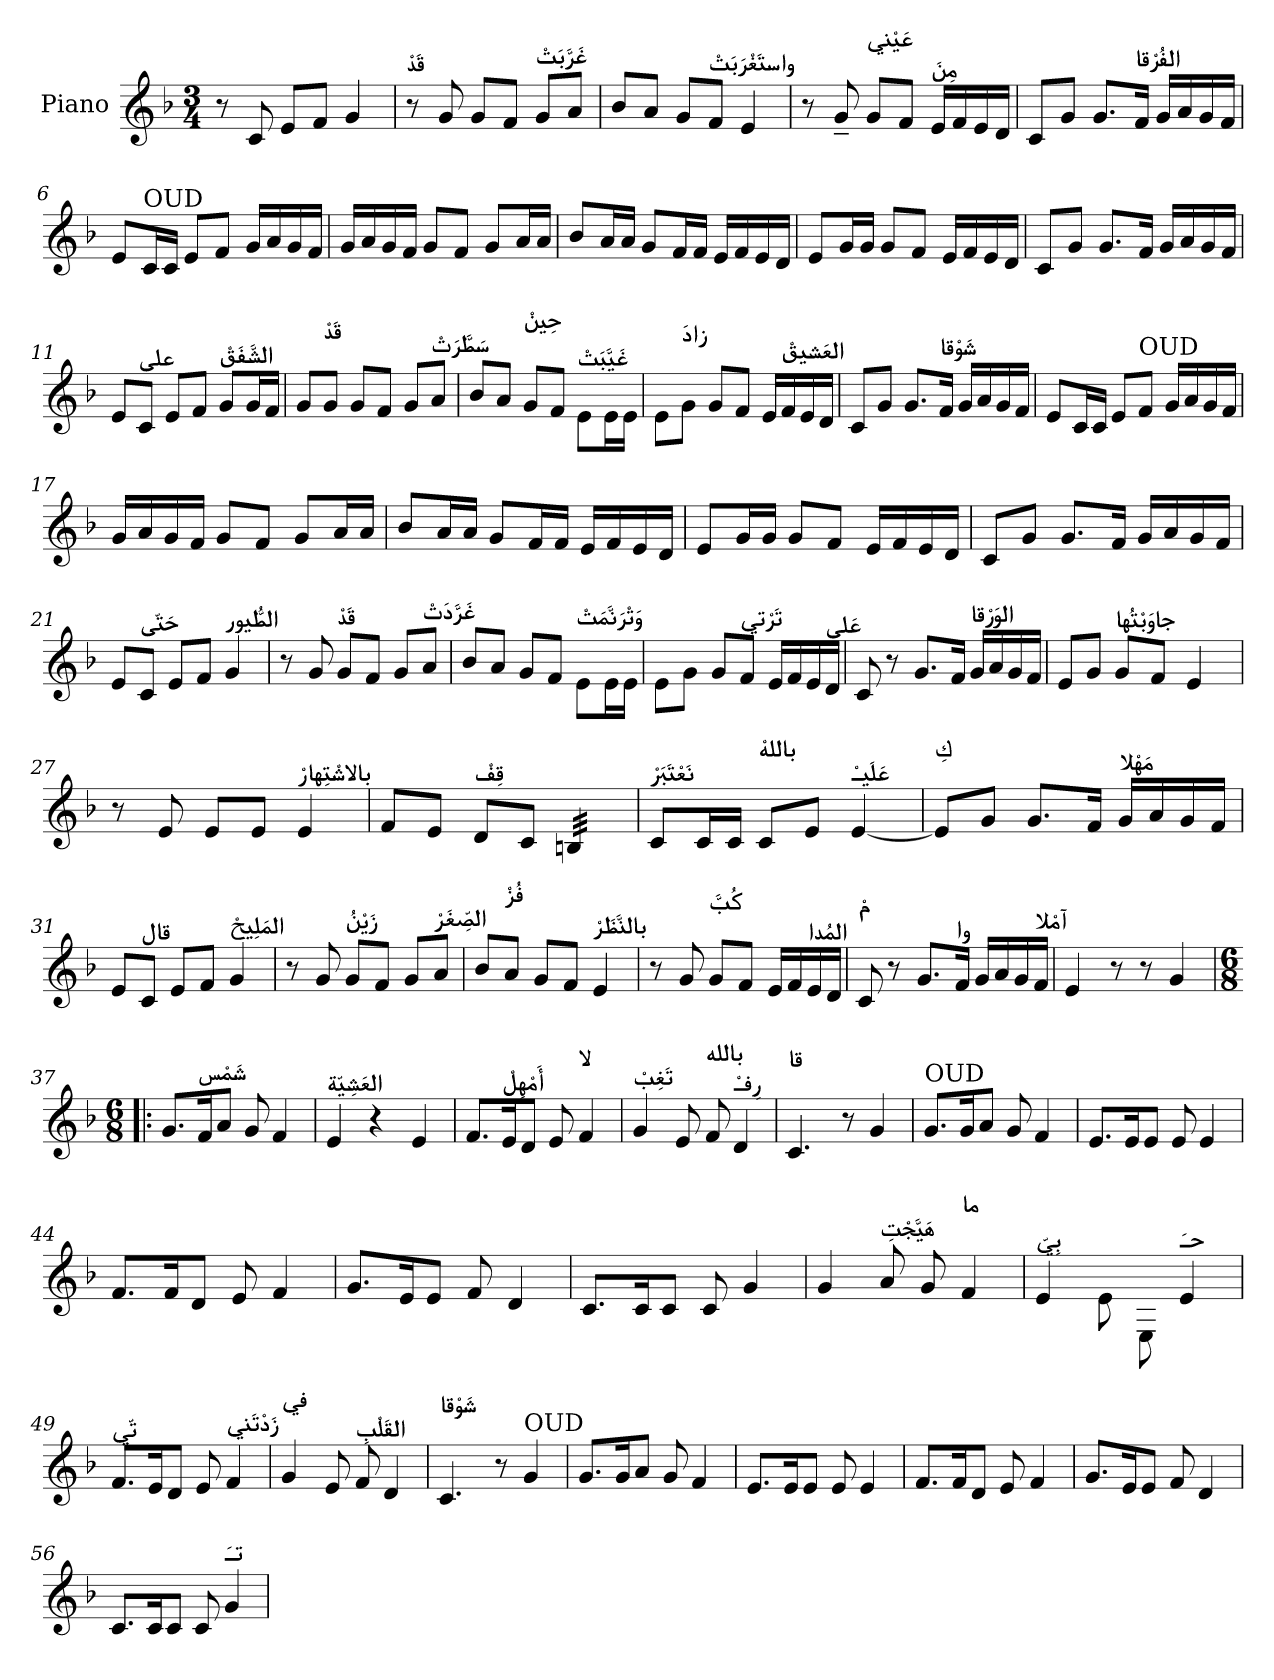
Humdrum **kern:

**kern
*part1
*staff1
*I"Piano
*I'Pno.
*clefG2
*k[b-]
*M3/4
*MM66
=1
8r
8c/
8e/L
8f/J
4g/
=2
*MM60
!LO:TX:a:t=قَدْ
8r
8g/
8g/L
8f/J
!LO:TX:a:t=غَرَّبَتْ
8g/L
8a/J
=3
8b-/L
8a/J
8g/L
!LO:TX:a:t=واستَغْرَبَتْ
8f/J
4e/
=4
8r
8g~/
!LO:TX:a:t=عَيْني
8g/L
8f/J
!LO:TX:a:t=مِنَ
16e/LL
16f/
16e/
16d/JJ
=5
8c/L
8g/J
8.g/L
!LO:TX:a:t=الفُرْقا
16f/Jk
16g/LL
16a/
16g/
16f/JJ
=6
8e/L
!LO:TX:a:t=OUD
16c/L
16c/JJ
8e/L
8f/J
16g/LL
16a/
16g/
16f/JJ
!!LO:LB:g=z
=7
16g/LL
16a/
16g/
16f/JJ
8g/L
8f/J
8g/L
16a/L
16a/JJ
=8
8b-/L
16a/L
16a/JJ
8g/L
16f/L
16f/JJ
16e/LL
16f/
16e/
16d/JJ
=9
8e/L
16g/L
16g/JJ
8g/L
8f/J
16e/LL
16f/
16e/
16d/JJ
=10
8c/L
8g/J
8.g/L
16f/Jk
16g/LL
16a/
16g/
16f/JJ
=11
8e/L
!LO:TX:a:t=على
8c/J
8e/L
8f/J
!LO:TX:a:t=الشَّفَقْ
8g/L
16g/L
16f/JJ
!!LO:LB:g=z
=12
8g/L
!LO:TX:a:t=قَدْ
8g/J
8g/L
8f/J
8g/L
!LO:TX:a:t=سَطَّرَتْ
8a/J
=13
8b-/L
8a/J
!LO:TX:a:t=حِينْ
8g/L
8f/J
!LO:TX:a:t=غَيَّبَتْ
8e\L
16e\L
16e\JJ
=14
8e\L
!LO:TX:a:t=زادَ
8g\J
8g/L
8f/J
16e/LL
!LO:TX:a:t=العَشيقْ
16f/
16e/
16d/JJ
=15
8c/L
8g/J
8.g/L
!LO:TX:a:t=شَوْقا
16f/Jk
16g/LL
16a/
16g/
16f/JJ
=16
8e/L
16c/L
16c/JJ
8e/L
!LO:TX:a:t=OUD
8f/J
16g/LL
16a/
16g/
16f/JJ
!!LO:LB:g=z
=17
16g/LL
16a/
16g/
16f/JJ
8g/L
8f/J
8g/L
16a/L
16a/JJ
=18
8b-/L
16a/L
16a/JJ
8g/L
16f/L
16f/JJ
16e/LL
16f/
16e/
16d/JJ
=19
8e/L
16g/L
16g/JJ
8g/L
8f/J
16e/LL
16f/
16e/
16d/JJ
=20
8c/L
8g/J
8.g/L
16f/Jk
16g/LL
16a/
16g/
16f/JJ
=21
8e/L
!LO:TX:a:t=حَتّى
8c/J
8e/L
8f/J
!LO:TX:a:t=الطُّيور
4g/
!!LO:LB:g=z
=22
8r
8g/
!LO:TX:a:t=قَدْ
8g/L
8f/J
8g/L
!LO:TX:a:t=غَرَّدَتْ
8a/J
=23
8b-/L
8a/J
8g/L
8f/J
!LO:TX:a:t=وَتْرَنَّمَتْ
8e\L
16e\L
16e\JJ
=24
8e\L
8g\J
8g/L
!LO:TX:a:t=تَرْتي
8f/J
16e/LL
16f/
16e/
!LO:TX:a:t=عَلى
16d/JJ
=25
8c/
8r
8.g/L
16f/Jk
!LO:TX:a:t=الوَرْقا
16g/LL
16a/
16g/
16f/JJ
=26
8e/L
8g/J
!LO:TX:a:t=جاوَبْتُها
8g/L
8f/J
4e/
=27
8r
8e/
8e/L
8e/J
!LO:TX:a:t=بالاشْتِهارْ
4e/
=28
8f/L
8e/J
!LO:TX:a:t=قِفْ
8d/L
8c/J
*tremolo
32Bn/LLL
32Bn/
32Bn/
32Bn/
32Bn/
32Bn/
32Bn/
32Bn/JJJ
*Xtremolo
!!LO:LB:g=z
=29
!LO:TX:a:t=نَعْتَبَرْ
8c/L
16c/L
16c/JJ
!LO:TX:a:t=باللهْ
8c/L
8e/J
!LO:TX:a:t=عَلَيـْ
[4e/
=30
!LO:TX:a:t=كِ
8e/L]
8g/J
8.g/L
16f/Jk
!LO:TX:a:t=مَهْلا
16g/LL
16a/
16g/
16f/JJ
=31
8e/L
!LO:TX:a:t=قال
8c/J
8e/L
8f/J
!LO:TX:a:t=المَلِيحْ
4g/
=32
8r
8g/
!LO:TX:a:t=زَيْنُ
8g/L
8f/J
8g/L
!LO:TX:a:t=الصِّغَرْ
8a/J
=33
8b-/L
!LO:TX:a:t=فُزْ
8a/J
8g/L
8f/J
!LO:TX:a:t=بالنَّظَرْ
4e/
=34
8r
8g/
!LO:TX:a:t=كُبَّ
8g/L
8f/J
16e/LL
16f/
!LO:TX:a:t=المُدا
16e/
16d/JJ
!!LO:LB:g=z
=35
!LO:TX:a:t=مْ
8c/
8r
8.g/L
!LO:TX:a:t=وا
16f/Jk
16g/LL
16a/
16g/
!LO:TX:a:t=آمْلا
16f/JJ
=36
4e/
8r
8r
*MM144
4g/
=37!|:
*M6/8
8.g/L
!LO:TX:a:t=شَمْس
16f/K
8a/J
8g/
4f/
=38
!LO:TX:a:t=العَشِيّة
4e/
4r
4e/
=39
8.f/L
!LO:TX:a:t=أَمْهِلْ
16e/K
8d/J
8e/
!LO:TX:a:t=لا
4f/
=40
!LO:TX:a:t=تَغِبْ
4g/
8e/
!LO:TX:a:t=بالله
8f/
!LO:TX:a:t=رِفـْ
4d/
=41
!LO:TX:a:t=قا
4.c/
8r
4g/
!!LO:LB:g=z
=42
!LO:TX:a:t=OUD
8.g/L
16g/K
8a/J
8g/
4f/
=43
8.e/L
16e/K
8e/J
8e/
4e/
=44
8.f/L
16f/K
8d/J
8e/
4f/
=45
8.g/L
16e/K
8e/J
8f/
4d/
=46
8.c/L
16c/K
8c/J
8c/
4g/
=47
4g/
!LO:TX:a:t=هَيَّجْتِ
8a/
8g/
!LO:TX:a:t=ما
4f/
=48
!LO:TX:a:t=بِيّ
4e/
8e\
8E\
!LO:TX:a:t=حـَ
4e/
!!LO:LB:g=z
=49
!LO:TX:a:t=تّي
8.f/L
16e/K
8d/J
8e/
!LO:TX:a:t=زَدْتَني
4f/
=50
!LO:TX:a:t=في
4g/
8e/
!LO:TX:a:t=القَلْبِ
8f/
4d/
=51
!LO:TX:a:t=شَوْقا
4.c/
8r
!LO:TX:a:t=OUD
4g/
=52
8.g/L
16g/K
8a/J
8g/
4f/
=53
8.e/L
16e/K
8e/J
8e/
4e/
=54
8.f/L
16f/K
8d/J
8e/
4f/
=55
8.g/L
16e/K
8e/J
8f/
4d/
!!LO:LB:g=z
=56
8.c/L
16c/K
8c/J
8c/
!LO:TX:a:t=تـَ
4g/
=
*-
